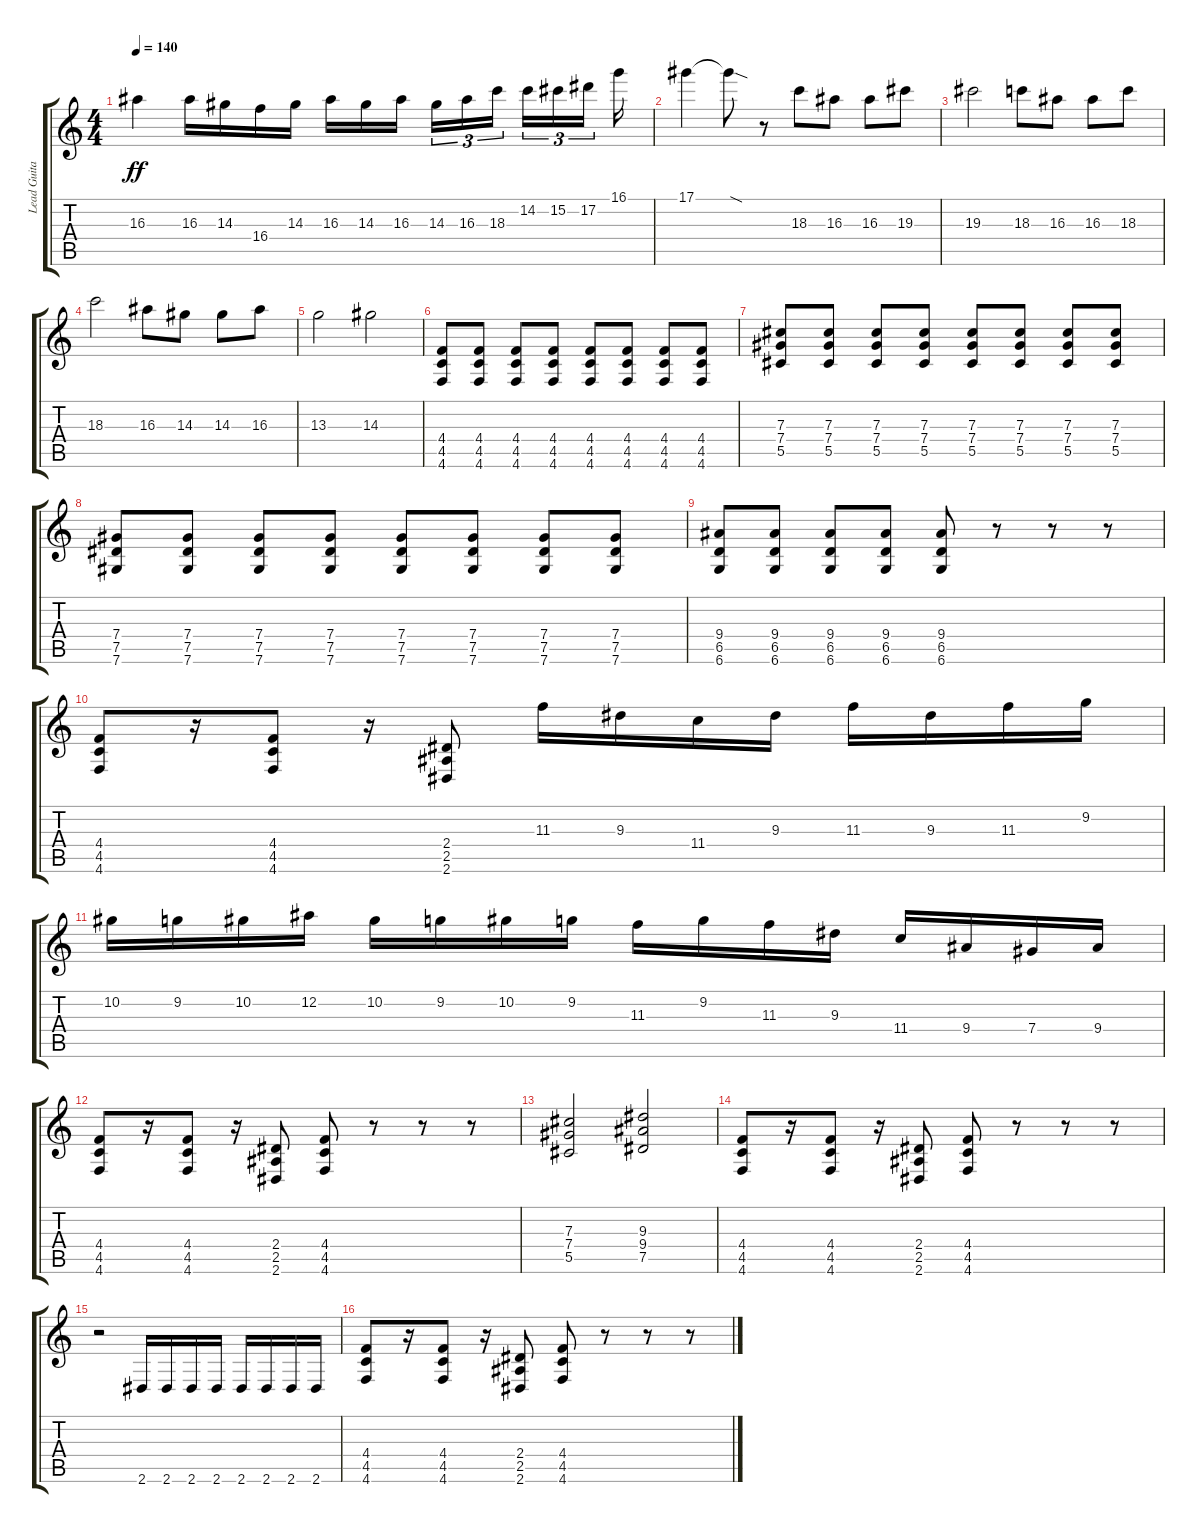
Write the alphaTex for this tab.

\track ("Lead Guitar" "Lead Guita") {instrument distortionguitar}
\staff {score tabs}
\tuning (Eb4 Bb3 Gb3 Db3 Ab2 Db2) {hide}
\ts (4 4)
\tempo 140
\clef g2
\ks c
16.3{t}.4{dy ff} 16.3.16 14.3.16 16.4.16 14.3.16 16.3.16 14.3.16 16.3.16{beam splitsecondary} 14.3.16{tu (3 2)} 16.3.16{tu (3 2)} 18.3.16{tu (3 2) beam splitsecondary} 14.2.16{tu (3 2)} 15.2.16{tu (3 2)} 17.2.16{tu (3 2) beam splitsecondary} 16.1.16 |
17.1.4 17.1{sod t}.8 r.8 18.3.8 16.3.8 16.3.8 19.3.8 |
19.3.2 18.3.8 16.3.8 16.3.8 18.3.8 |
18.3.2 16.3.8 14.3.8 14.3.8 16.3.8 |
13.3.2 14.3.2 |
(4.4 4.5 4.6).8 (4.4 4.5 4.6).8 (4.4 4.5 4.6).8 (4.4 4.5 4.6).8 (4.4 4.5 4.6).8 (4.4 4.5 4.6).8 (4.4 4.5 4.6).8 (4.4 4.5 4.6).8 |
(7.3 7.4 5.5).8 (7.3 7.4 5.5).8 (7.3 7.4 5.5).8 (7.3 7.4 5.5).8 (7.3 7.4 5.5).8 (7.3 7.4 5.5).8 (7.3 7.4 5.5).8 (7.3 7.4 5.5).8 |
(7.4 7.5 7.6).8 (7.4 7.5 7.6).8 (7.4 7.5 7.6).8 (7.4 7.5 7.6).8 (7.4 7.5 7.6).8 (7.4 7.5 7.6).8 (7.4 7.5 7.6).8 (7.4 7.5 7.6).8 |
(9.4 6.5 6.6).8 (9.4 6.5 6.6).8 (9.4 6.5 6.6).8 (9.4 6.5 6.6).8 (9.4 6.5 6.6).8 r.8 r.8 r.8 |
(4.4 4.5 4.6).8 r.16 (4.4 4.5 4.6).8 r.16 (2.4 2.5 2.6).8 11.3.16 9.3.16 11.4.16 9.3.16 11.3.16 9.3.16 11.3.16 9.2.16 |
10.2.16 9.2.16 10.2.16 12.2.16 10.2.16 9.2.16 10.2.16 9.2.16 11.3.16 9.2.16 11.3.16 9.3.16 11.4.16 9.4.16 7.4.16 9.4.16 |
(4.4 4.5 4.6).8 r.16 (4.4 4.5 4.6).8 r.16 (2.4 2.5 2.6).8 (4.4 4.5 4.6).8 r.8 r.8 r.8 |
(7.3 7.4 5.5).2 (9.3 9.4 7.5).2 |
(4.4 4.5 4.6).8 r.16 (4.4 4.5 4.6).8 r.16 (2.4 2.5 2.6).8 (4.4 4.5 4.6).8 r.8 r.8 r.8 |
r.2 2.6.16 2.6.16 2.6.16 2.6.16 2.6.16 2.6.16 2.6.16 2.6.16 |
(4.4 4.5 4.6).8 r.16 (4.4 4.5 4.6).8 r.16 (2.4 2.5 2.6).8 (4.4 4.5 4.6).8 r.8 r.8 r.8
